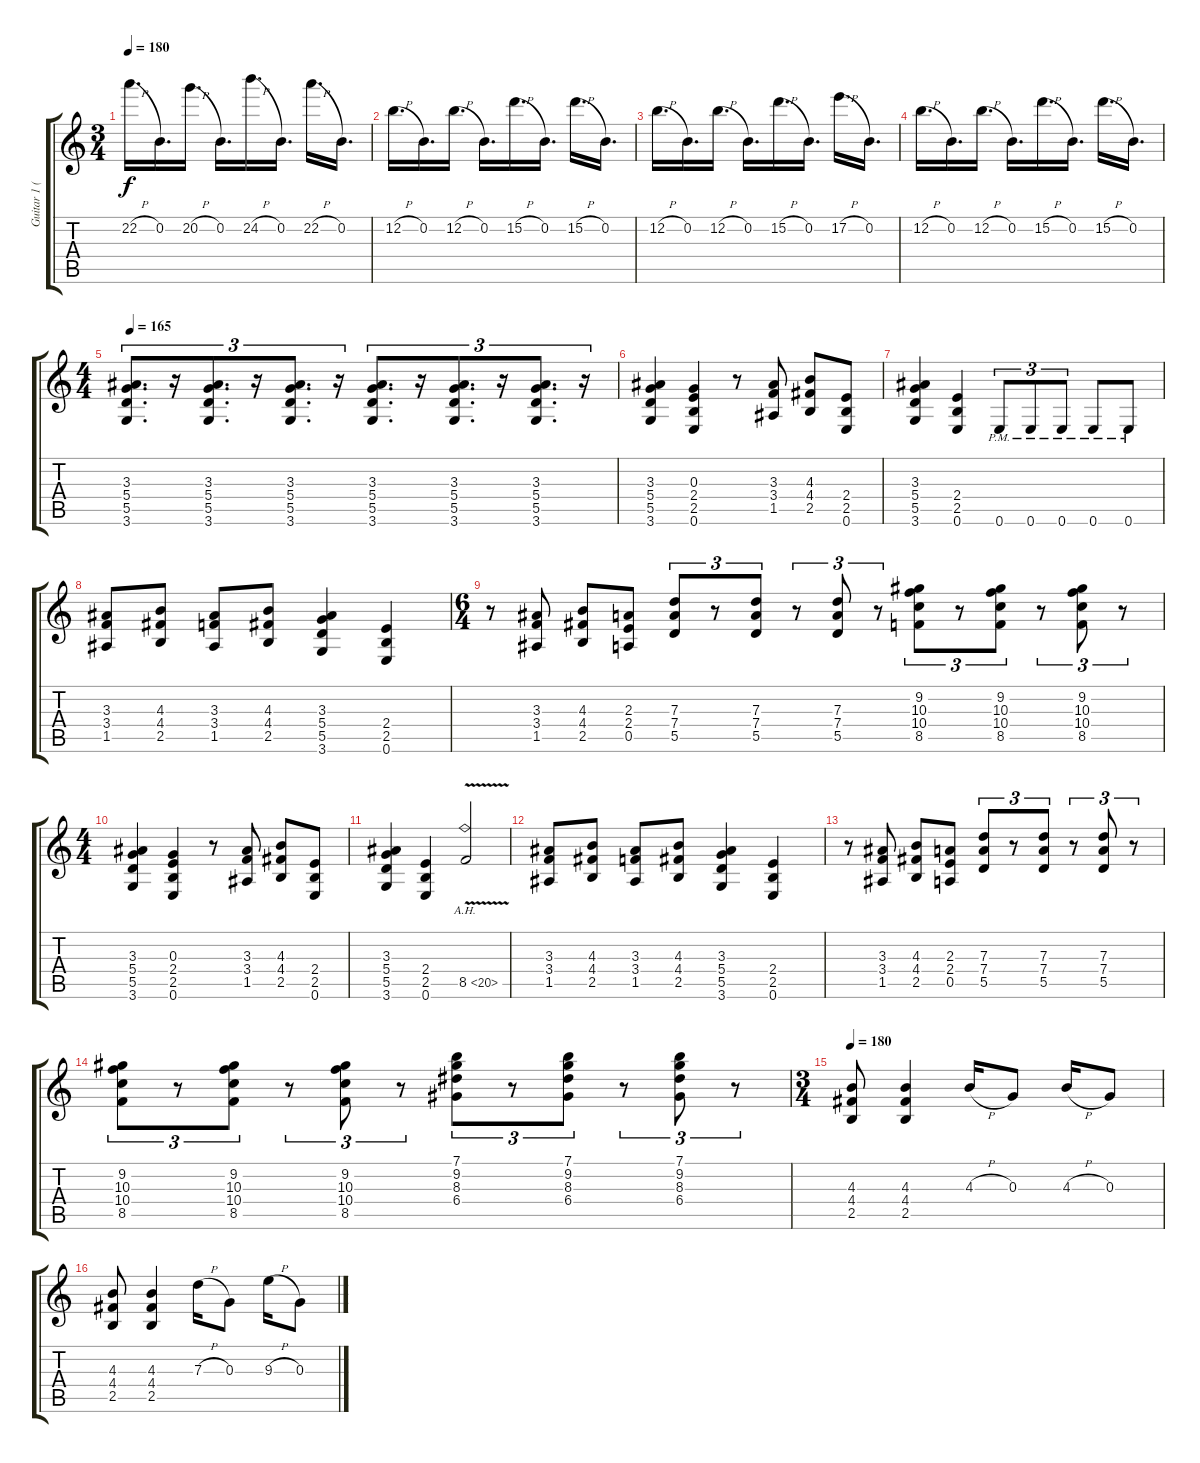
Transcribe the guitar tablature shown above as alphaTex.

\track ("Guitar 1 (right)" "Guitar 1 (") {instrument distortionguitar}
\staff {score tabs}
\tuning (E4 B3 G3 D3 A2 E2) {hide}
\ts (3 4)
\tempo 180
\clef g2
\ks c
22.2{h}.16{d dy f} 0.2.16{d} 20.2{h}.16{d} 0.2.16{d} 24.2{h}.16{d} 0.2.16{d} 22.2{h}.16{d} 0.2.16{d} |
12.2{h}.16{d} 0.2.16{d} 12.2{h}.16{d} 0.2.16{d} 15.2{h}.16{d} 0.2.16{d} 15.2{h}.16{d} 0.2.16{d} |
12.2{h}.16{d} 0.2.16{d} 12.2{h}.16{d} 0.2.16{d} 15.2{h}.16{d} 0.2.16{d} 17.2{h}.16{d} 0.2.16{d} |
12.2{h}.16{d} 0.2.16{d} 12.2{h}.16{d} 0.2.16{d} 15.2{h}.16{d} 0.2.16{d} 15.2{h}.16{d} 0.2.16{d} |
\ts (4 4)
\tempo 165
(3.3 5.4 5.5 3.6).8{d tu (3 2)} r.16{tu (3 2)} (3.3 5.4 5.5 3.6).8{d tu (3 2)} r.16{tu (3 2)} (3.3 5.4 5.5 3.6).8{d tu (3 2)} r.16{tu (3 2)} (3.3 5.4 5.5 3.6).8{d tu (3 2)} r.16{tu (3 2)} (3.3 5.4 5.5 3.6).8{d tu (3 2)} r.16{tu (3 2)} (3.3 5.4 5.5 3.6).8{d tu (3 2)} r.16{tu (3 2)} |
(3.3 5.4 5.5 3.6).4 (0.3 2.4 2.5 0.6).4 r.8 (3.3 3.4 1.5).8 (4.3 4.4 2.5).8 (2.4 2.5 0.6).8 |
(3.3 5.4 5.5 3.6).4 (2.4 2.5 0.6).4 0.6{pm}.8{tu (3 2)} 0.6{pm}.8{tu (3 2)} 0.6{pm}.8{tu (3 2)} 0.6{pm}.8 0.6{pm}.8 |
(3.3 3.4 1.5).8 (4.3 4.4 2.5).8 (3.3 3.4 1.5).8 (4.3 4.4 2.5).8 (3.3 5.4 5.5 3.6).4 (2.4 2.5 0.6).4 |
\ts (6 4)
r.8 (3.3 3.4 1.5).8 (4.3 4.4 2.5).8 (2.3 2.4 0.5).8 (7.3 7.4 5.5).8{tu (3 2)} r.8{tu (3 2)} (7.3 7.4 5.5).8{tu (3 2)} r.8{tu (3 2)} (7.3 7.4 5.5).8{tu (3 2)} r.8{tu (3 2)} (9.2 10.3 10.4 8.5).8{tu (3 2)} r.8{tu (3 2)} (9.2 10.3 10.4 8.5).8{tu (3 2)} r.8{tu (3 2)} (9.2 10.3 10.4 8.5).8{tu (3 2)} r.8{tu (3 2)} |
\ts (4 4)
(3.3 5.4 5.5 3.6).4 (0.3 2.4 2.5 0.6).4 r.8 (3.3 3.4 1.5).8 (4.3 4.4 2.5).8 (2.4 2.5 0.6).8 |
(3.3 5.4 5.5 3.6).4 (2.4 2.5 0.6).4 8.5{ah 12 v}.2 |
(3.3 3.4 1.5).8 (4.3 4.4 2.5).8 (3.3 3.4 1.5).8 (4.3 4.4 2.5).8 (3.3 5.4 5.5 3.6).4 (2.4 2.5 0.6).4 |
r.8 (3.3 3.4 1.5).8 (4.3 4.4 2.5).8 (2.3 2.4 0.5).8 (7.3 7.4 5.5).8{tu (3 2)} r.8{tu (3 2)} (7.3 7.4 5.5).8{tu (3 2)} r.8{tu (3 2)} (7.3 7.4 5.5).8{tu (3 2)} r.8{tu (3 2)} |
(9.2 10.3 10.4 8.5).8{tu (3 2)} r.8{tu (3 2)} (9.2 10.3 10.4 8.5).8{tu (3 2)} r.8{tu (3 2)} (9.2 10.3 10.4 8.5).8{tu (3 2)} r.8{tu (3 2)} (7.1 9.2 8.3 6.4).8{tu (3 2)} r.8{tu (3 2)} (7.1 9.2 8.3 6.4).8{tu (3 2)} r.8{tu (3 2)} (7.1 9.2 8.3 6.4).8{tu (3 2)} r.8{tu (3 2)} |
\ts (3 4)
\tempo 180
(4.3 4.4 2.5).8 (4.3 4.4 2.5).4 4.3{h}.16 0.3.8 4.3{h}.16 0.3.8 |
(4.3 4.4 2.5).8 (4.3 4.4 2.5).4 7.3{h}.16 0.3.8 9.3{h}.16 0.3.8
